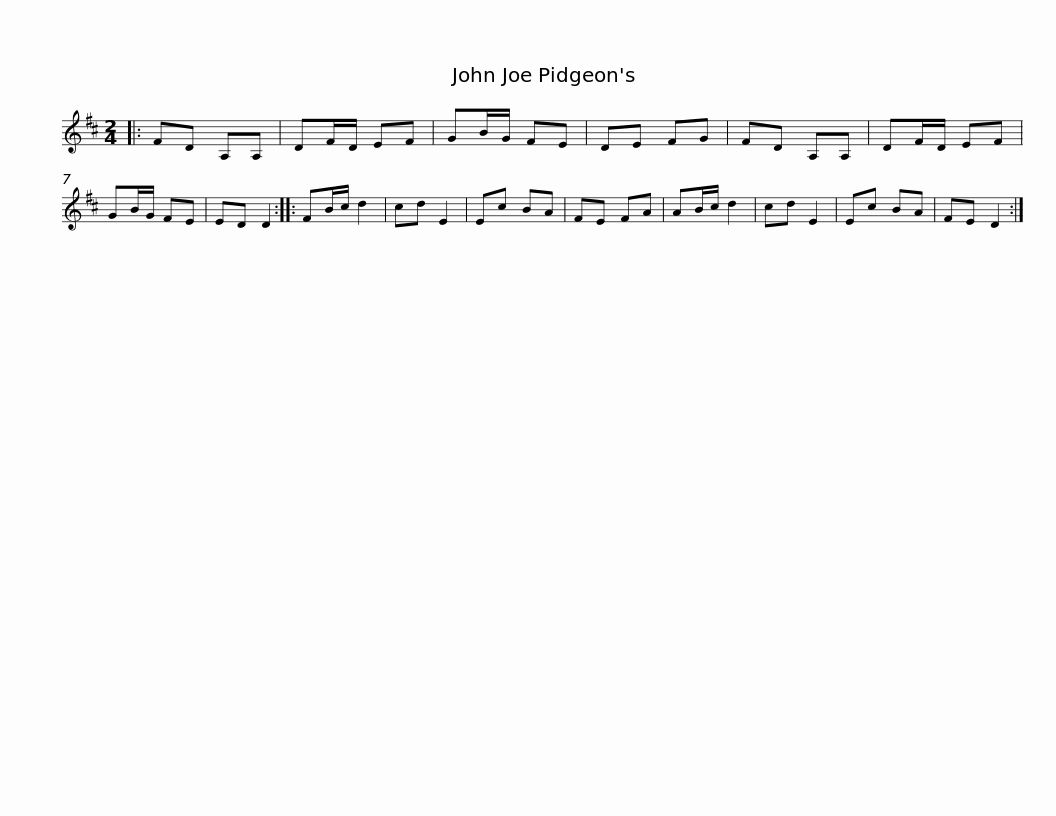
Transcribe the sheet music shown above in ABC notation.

X:1
L:1/8
M:2/4
I:linebreak $
K:D
V:1 treble
V:1
|: FD A,A, | DF/D/ EF | GB/G/ FE | DE FG | FD A,A, | %5
 DF/D/ EF | GB/G/ FE | ED D2 :: FB/c/ d2 |$ cd E2 | %10
 Ec BA | FE FA | AB/c/ d2 | cd E2 | Ec BA | %15
 FE D2 :| %16
